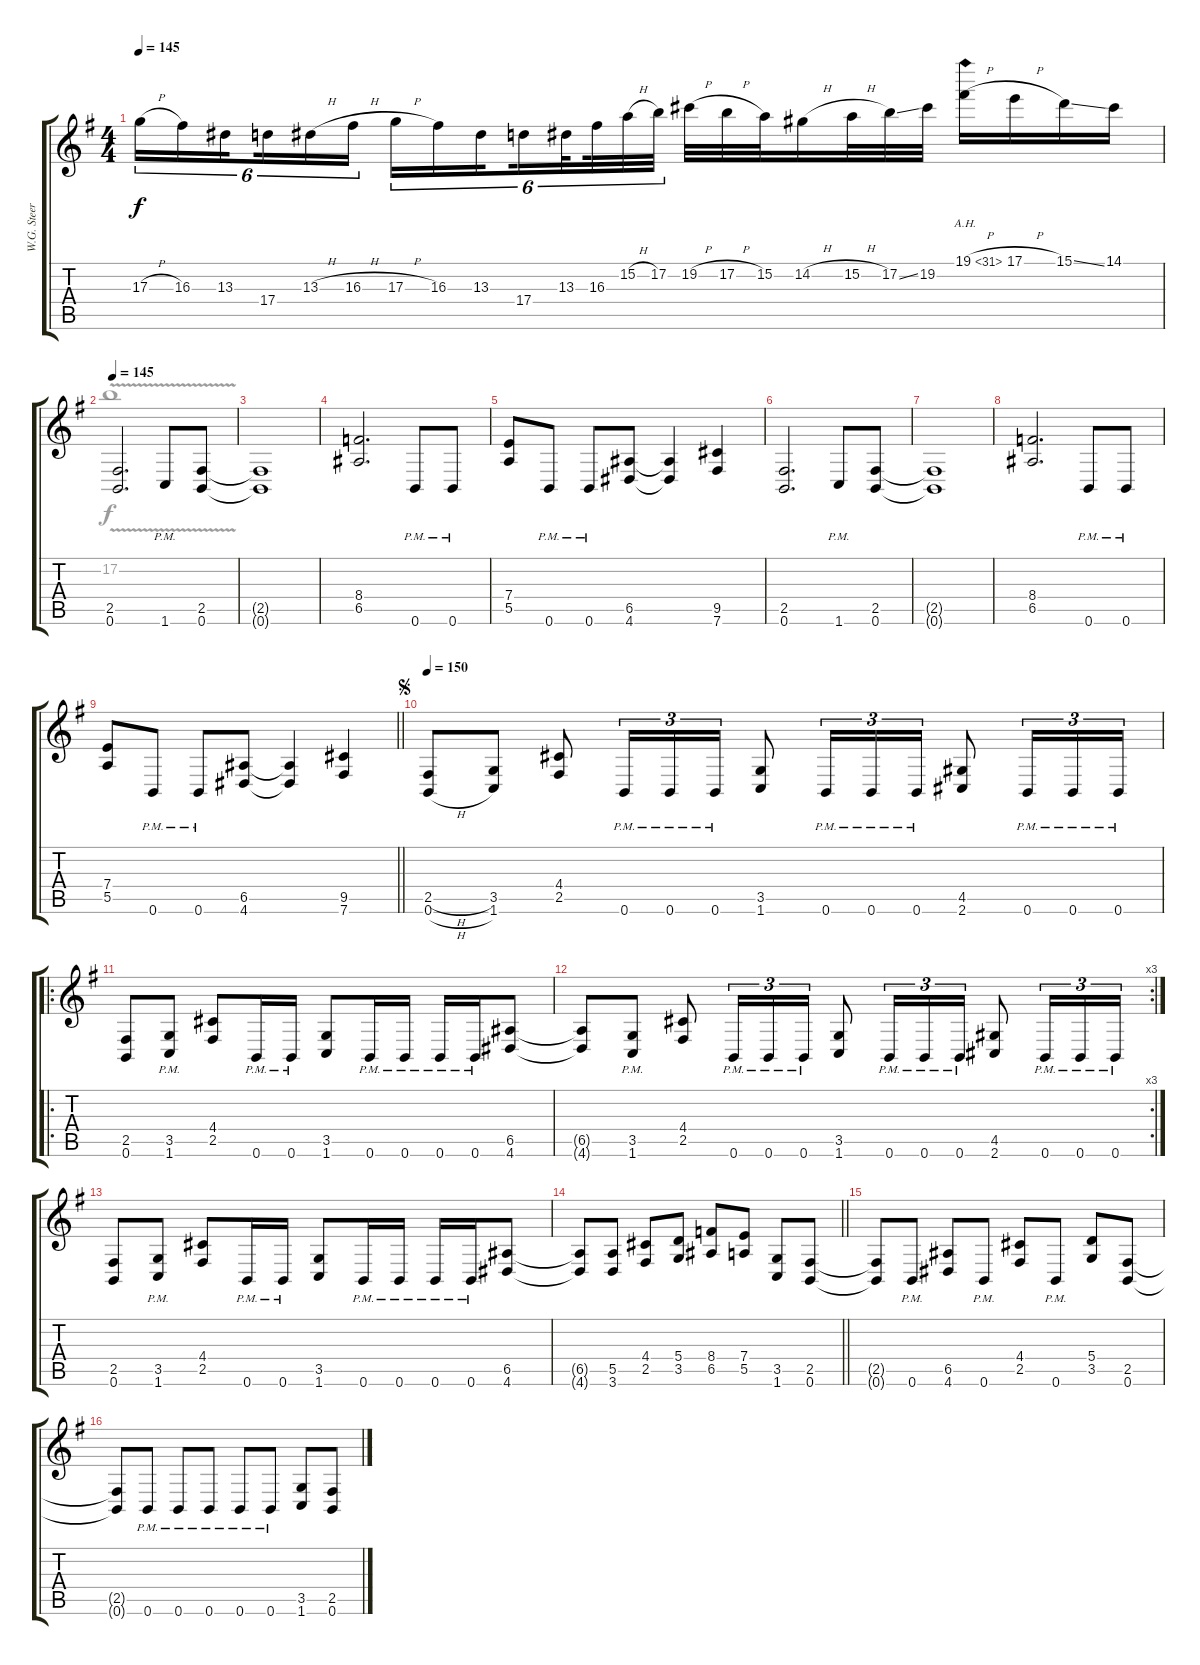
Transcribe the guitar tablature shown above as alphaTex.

\track ("W.G. Steer" "W.G. Steer") {instrument distortionguitar}
\staff {score tabs}
\tuning (B3 Gb3 D3 A2 E2 B1) {hide}
\voice
\ts (4 4)
\tempo 145
\clef g2
\ks g
17.3{h}.16{tu (6 4) dy f} 16.3.16{tu (6 4)} 13.3.16{tu (6 4) beam splitsecondary} 17.4.16{tu (6 4)} 13.3{h}.16{tu (6 4)} 16.3{h}.16{tu (6 4)} 17.3{h}.16{tu (6 4)} 16.3.16{tu (6 4)} 13.3.16{tu (6 4) beam splitsecondary} 17.4.16{tu (6 4)} 13.3.32{tu (6 4) beam splitsecondary} 16.3.32{tu (6 4)} 15.2{h}.32{tu (6 4)} 17.2.32{tu (6 4)} 19.2{h}.32 17.2{h}.32 15.2.32 14.2{h}.16 15.2{h}.32 17.2{ss}.32 19.2.32 19.1{ah 12 h}.16 17.1{h}.16 15.1{ss}.16 14.1.16 |
\tempo 145
(2.5 0.6).2{d} 1.6{pm}.8 (2.5 0.6).8 |
(2.5{t} 0.6{t}).1 |
(8.4 6.5).2{d} 0.6{pm}.8 0.6{pm}.8 |
(7.4 5.5).8 0.6{pm}.8 0.6{pm}.8 (6.5 4.6).8 (6.5{t} 4.6{t}).4 (9.5 7.6).4 |
(2.5 0.6).2{d} 1.6{pm}.8 (2.5 0.6).8 |
(2.5{t} 0.6{t}).1 |
(8.4 6.5).2{d} 0.6{pm}.8 0.6{pm}.8 |
\barLineRight lightlight
(7.4 5.5).8 0.6{pm}.8 0.6{pm}.8 (6.5 4.6).8 (6.5{t} 4.6{t}).4 (9.5 7.6).4 |
\jump segno
\tempo 150
(2.5{h} 0.6{h}).8 (3.5 1.6).8 (4.4 2.5).8 0.6{pm}.16{tu (3 2)} 0.6{pm}.16{tu (3 2)} 0.6{pm}.16{tu (3 2)} (3.5 1.6).8 0.6{pm}.16{tu (3 2)} 0.6{pm}.16{tu (3 2)} 0.6{pm}.16{tu (3 2)} (4.5 2.6).8 0.6{pm}.16{tu (3 2)} 0.6{pm}.16{tu (3 2)} 0.6{pm}.16{tu (3 2)} |
\ro
(2.5 0.6).8 (3.5{pm} 1.6{pm}).8 (4.4 2.5).8 0.6{pm}.16 0.6{pm}.16 (3.5 1.6).8 0.6{pm}.16 0.6{pm}.16 0.6{pm}.16 0.6{pm}.16 (6.5 4.6).8 |
\rc 3
(6.5{t} 4.6{t}).8 (3.5{pm} 1.6{pm}).8 (4.4 2.5).8 0.6{pm}.16{tu (3 2)} 0.6{pm}.16{tu (3 2)} 0.6{pm}.16{tu (3 2)} (3.5 1.6).8 0.6{pm}.16{tu (3 2)} 0.6{pm}.16{tu (3 2)} 0.6{pm}.16{tu (3 2)} (4.5 2.6).8 0.6{pm}.16{tu (3 2)} 0.6{pm}.16{tu (3 2)} 0.6{pm}.16{tu (3 2)} |
(2.5 0.6).8 (3.5{pm} 1.6{pm}).8 (4.4 2.5).8 0.6{pm}.16 0.6{pm}.16 (3.5 1.6).8 0.6{pm}.16 0.6{pm}.16 0.6{pm}.16 0.6{pm}.16 (6.5 4.6).8 |
\barLineRight lightlight
(6.5{t} 4.6{t}).8 (5.5 3.6).8 (4.4 2.5).8 (5.4 3.5).8 (8.4 6.5).8 (7.4 5.5).8 (3.5 1.6).8 (2.5 0.6).8 |
(2.5{t} 0.6{t}).8 0.6{pm}.8 (6.5 4.6).8 0.6{pm}.8 (4.4 2.5).8 0.6{pm}.8 (5.4 3.5).8 (2.5 0.6).8 |
(2.5{t} 0.6{t}).8 0.6{pm}.8 0.6{pm}.8 0.6{pm}.8 0.6{pm}.8 0.6{pm}.8 (3.5 1.6).8 (2.5 0.6).8
\voice
\clef g2
\ottava regular
\simile none
\ks g
|
17.2{v}.1 |
|
|
|
|
|
|
\barLineRight lightlight
|
|
|
|
|
\barLineRight lightlight
|
|
